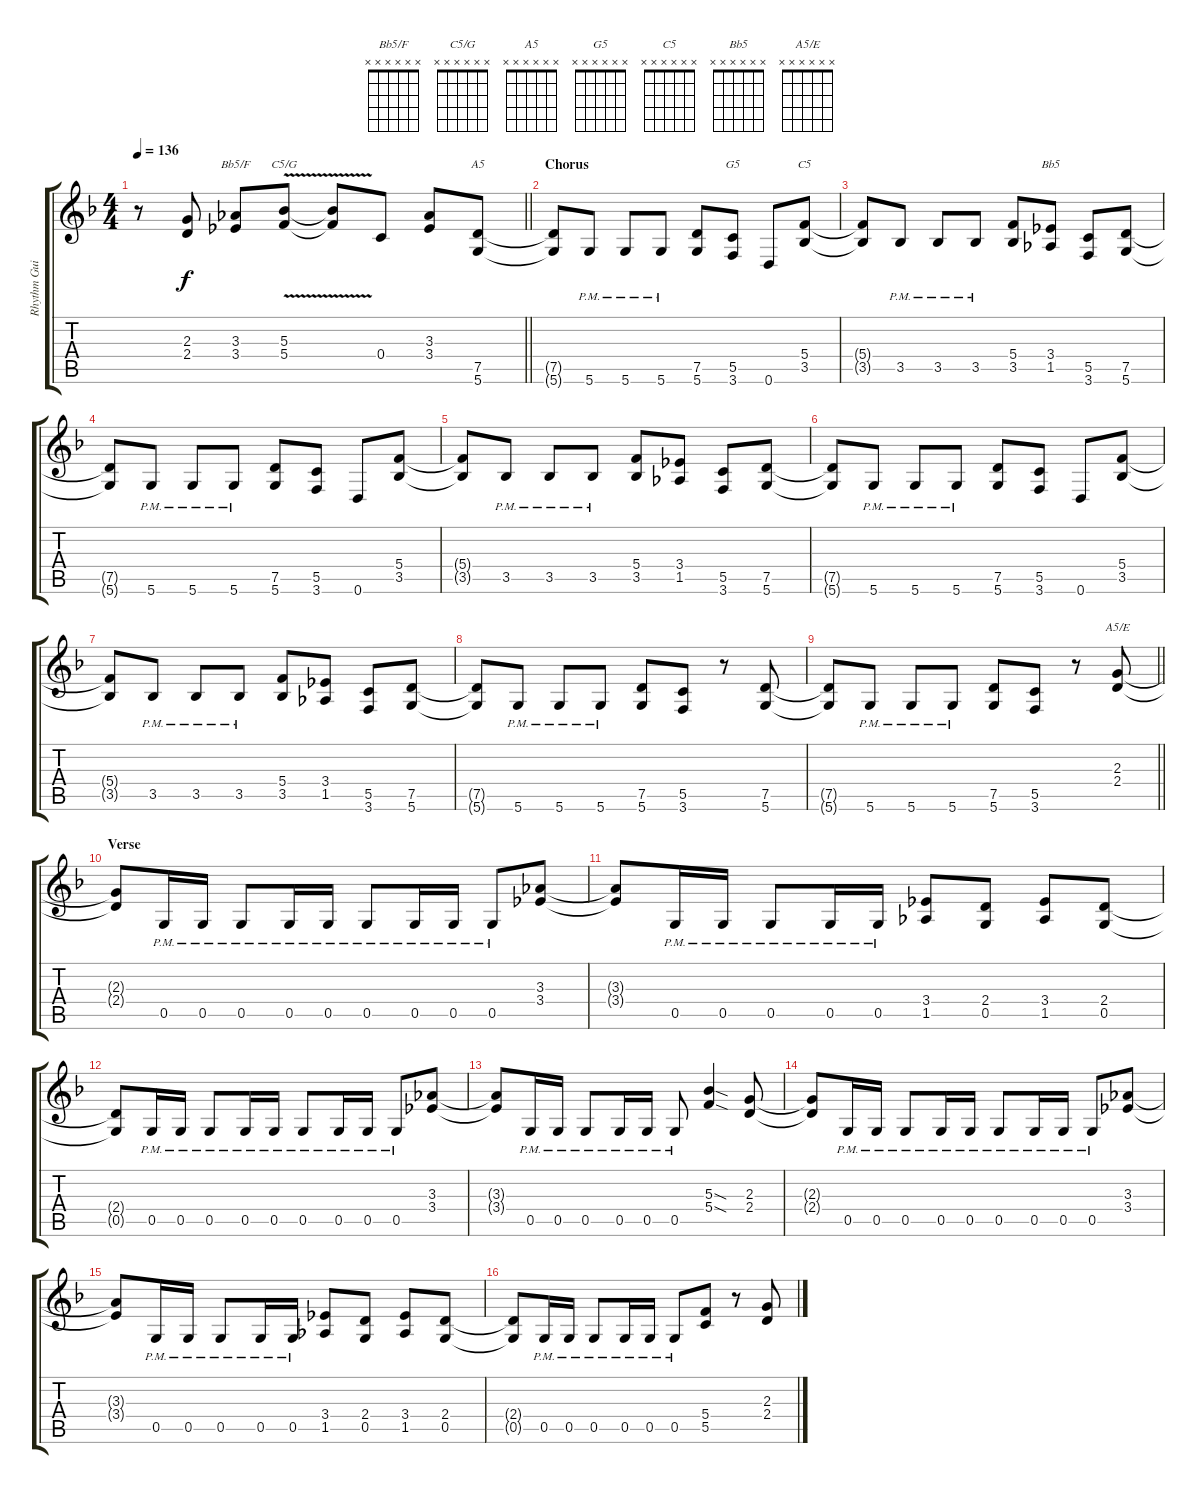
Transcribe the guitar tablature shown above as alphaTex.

\track ("Rhythm Guitar 2" "Rhythm Gui") {instrument distortionguitar}
\staff {score tabs}
\tuning (D4 A3 F3 C3 G2 D2) {hide}
\chord ("Bb5/F" x x x x x x)
\chord ("C5/G" x x x x x x)
\chord ("A5" x x x x x x)
\chord ("G5" x x x x x x)
\chord ("C5" x x x x x x)
\chord ("Bb5" x x x x x x)
\chord ("A5/E" x x x x x x)
\ts (4 4)
\tempo 136
\clef g2
\barLineRight lightlight
\ks dminor
r.8{dy f} (2.3 2.4).8 (3.3 3.4).8{ch "Bb5/F"} (5.3{v} 5.4{v}).8{ch "C5/G"} (5.3{v t} 5.4{v t}).8 0.4.8 (3.3 3.4).8 (7.5 5.6).8{ch "A5"} |
\section ("" "Chorus")
(7.5{t} 5.6{t}).8 5.6{pm}.8 5.6{pm}.8 5.6{pm}.8 (7.5 5.6).8 (5.5 3.6).8{ch "G5"} 0.6.8 (5.4 3.5).8{ch "C5"} |
(5.4{t} 3.5{t}).8 3.5{pm}.8 3.5{pm}.8 3.5{pm}.8 (5.4 3.5).8 (3.4 1.5).8{ch "Bb5"} (5.5 3.6).8 (7.5 5.6).8 |
(7.5{t} 5.6{t}).8 5.6{pm}.8 5.6{pm}.8 5.6{pm}.8 (7.5 5.6).8 (5.5 3.6).8 0.6.8 (5.4 3.5).8 |
(5.4{t} 3.5{t}).8 3.5{pm}.8 3.5{pm}.8 3.5{pm}.8 (5.4 3.5).8 (3.4 1.5).8 (5.5 3.6).8 (7.5 5.6).8 |
(7.5{t} 5.6{t}).8 5.6{pm}.8 5.6{pm}.8 5.6{pm}.8 (7.5 5.6).8 (5.5 3.6).8 0.6.8 (5.4 3.5).8 |
(5.4{t} 3.5{t}).8 3.5{pm}.8 3.5{pm}.8 3.5{pm}.8 (5.4 3.5).8 (3.4 1.5).8 (5.5 3.6).8 (7.5 5.6).8 |
(7.5{t} 5.6{t}).8 5.6{pm}.8 5.6{pm}.8 5.6{pm}.8 (7.5 5.6).8 (5.5 3.6).8 r.8 (7.5 5.6).8 |
\barLineRight lightlight
(7.5{t} 5.6{t}).8 5.6{pm}.8 5.6{pm}.8 5.6{pm}.8 (7.5 5.6).8 (5.5 3.6).8 r.8 (2.3 2.4).8{ch "A5/E"} |
\section ("" "Verse")
(2.3{t} 2.4{t}).8 0.5{pm}.16 0.5{pm}.16 0.5{pm}.8 0.5{pm}.16 0.5{pm}.16 0.5{pm}.8 0.5{pm}.16 0.5{pm}.16 0.5{pm}.8 (3.3 3.4).8 |
(3.3{t} 3.4{t}).8 0.5{pm}.16 0.5{pm}.16 0.5{pm}.8 0.5{pm}.16 0.5{pm}.16 (3.4 1.5).8 (2.4 0.5).8 (3.4 1.5).8 (2.4 0.5).8 |
(2.4{t} 0.5{t}).8 0.5{pm}.16 0.5{pm}.16 0.5{pm}.8 0.5{pm}.16 0.5{pm}.16 0.5{pm}.8 0.5{pm}.16 0.5{pm}.16 0.5{pm}.8 (3.3 3.4).8 |
(3.3{t} 3.4{t}).8 0.5{pm}.16 0.5{pm}.16 0.5{pm}.8 0.5{pm}.16 0.5{pm}.16 0.5{pm}.8 (5.3{sod} 5.4{sod}).4 (2.3 2.4).8 |
(2.3{t} 2.4{t}).8 0.5{pm}.16 0.5{pm}.16 0.5{pm}.8 0.5{pm}.16 0.5{pm}.16 0.5{pm}.8 0.5{pm}.16 0.5{pm}.16 0.5{pm}.8 (3.3 3.4).8 |
(3.3{t} 3.4{t}).8 0.5{pm}.16 0.5{pm}.16 0.5{pm}.8 0.5{pm}.16 0.5{pm}.16 (3.4 1.5).8 (2.4 0.5).8 (3.4 1.5).8 (2.4 0.5).8 |
(2.4{t} 0.5{t}).8 0.5{pm}.16 0.5{pm}.16 0.5{pm}.8 0.5{pm}.16 0.5{pm}.16 0.5{pm}.8 (5.4 5.5).8 r.8 (2.3 2.4).8
